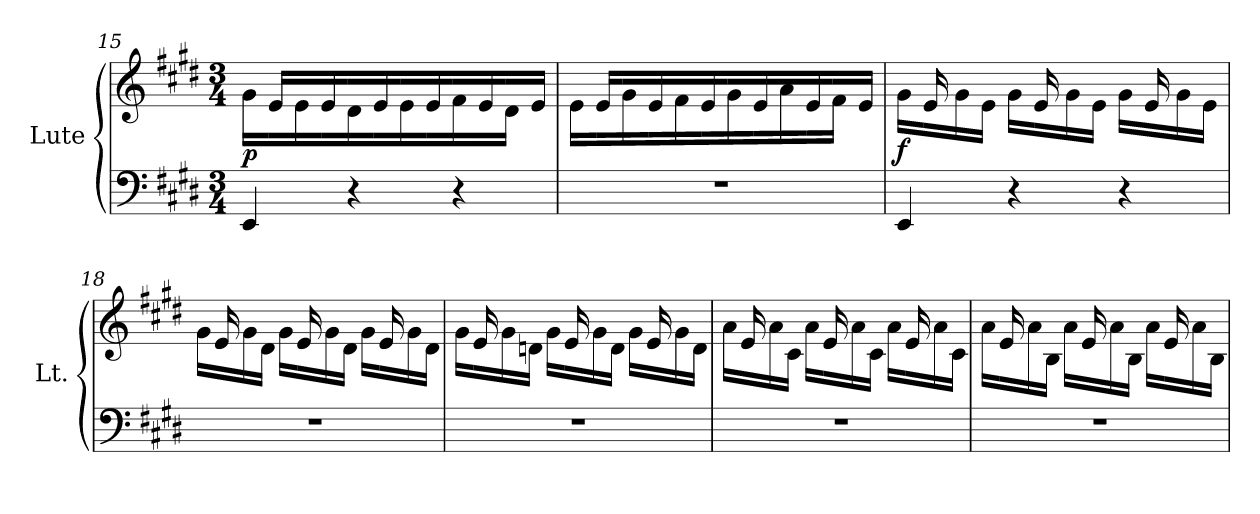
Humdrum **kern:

**kern	**kern	**dynam
*part1	*part1	*part1
*staff2	*staff1	*staff1/2
*I"Lute	*	*
*I'Lt.	*	*
*clefF4	*clefG2	*
*k[f#c#g#d#]	*k[f#c#g#d#]	*
*M3/4	*M3/4	*
=15	=15	=15
*	*^	*
!	!	!	!LO:DY:b
4EE/	16ryy	16g#\LL	p
.	16e/LL	16rffyy	.
.	16rcyy	16e\	.
.	16e/	16rffyy	.
4r	16rcyy	16d#\	.
.	16e/	16rffyy	.
.	16rAyy	16e\	.
.	16e/	16rffyy	.
4r	16rAyy	16f#\	.
.	16e/	16rffyy	.
.	16rAyy	16d#\JJ	.
.	16e/JJ	16rffyy	.
=16	=16	=16	=16
2.r	16reyy	16e\LL	.
.	16e/LL	16rffyy	.
.	16rAyy	16g#\	.
.	16e/	16rddyy	.
.	16rAyy	16f#\	.
.	16e/	16rddyy	.
.	16rAyy	16g#\	.
.	16e/	16rddyy	.
.	16rAyy	16a\	.
.	16e/	16rddyy	.
.	16rAyy	16f#\JJ	.
.	16e/JJ	16rddyy	.
!!LO:LB:g=z	!!
=17	=17	=17	=17
!	!	!	!LO:DY:b
4EE/	16ryy	16g#\LL	f
.	16e/	16reeeyy	.
.	16ryy	16g#\	.
.	16ryy	16e\JJ	.
4r	16ryy	16g#\LL	.
.	16e/	16reeeyy	.
.	16ryy	16g#\	.
.	16ryy	16e\JJ	.
4r	16ryy	16g#\LL	.
.	16e/	16reeeyy	.
.	16ryy	16g#\	.
.	16ryy	16e\JJ	.
=18	=18	=18	=18
2.r	16ryy	16g#\LL	.
.	16e/	16reeeyy	.
.	16ryy	16g#\	.
.	16ryy	16d#\JJ	.
.	16ryy	16g#\LL	.
.	16e/	16reeeyy	.
.	16ryy	16g#\	.
.	16ryy	16d#\JJ	.
.	16ryy	16g#\LL	.
.	16e/	16reeeyy	.
.	16ryy	16g#\	.
.	16ryy	16d#\JJ	.
=19	=19	=19	=19
2.r	16ryy	16g#\LL	.
.	16e/	16reeeyy	.
.	16ryy	16g#\	.
.	16ryy	16dn\JJ	.
.	16ryy	16g#\LL	.
.	16e/	16reeeyy	.
.	16ryy	16g#\	.
.	16ryy	16d\JJ	.
.	16ryy	16g#\LL	.
.	16e/	16reeeyy	.
.	16ryy	16g#\	.
.	16ryy	16d\JJ	.
=20	=20	=20	=20
2.r	16ryy	16a\LL	.
.	16e/	16reeeyy	.
.	16ryy	16a\	.
.	16ryy	16c#\JJ	.
.	16ryy	16a\LL	.
.	16e/	16reeeyy	.
.	16ryy	16a\	.
.	16ryy	16c#\JJ	.
.	16ryy	16a\LL	.
.	16e/	16reeeyy	.
.	16ryy	16a\	.
.	16ryy	16c#\JJ	.
!!LO:PB:g=z	!!
=21	=21	=21	=21
2.r	16ryy	16a\LL	.
.	16e/	16reeeyy	.
.	16ryy	16a\	.
.	16ryy	16B\JJ	.
.	16ryy	16a\LL	.
.	16e/	16reeeyy	.
.	16ryy	16a\	.
.	16ryy	16B\JJ	.
.	16ryy	16a\LL	.
.	16e/	16reeeyy	.
.	16ryy	16a\	.
.	16ryy	16B\JJ	.
*	*v	*v	*
=	=	=
*-	*-	*-
